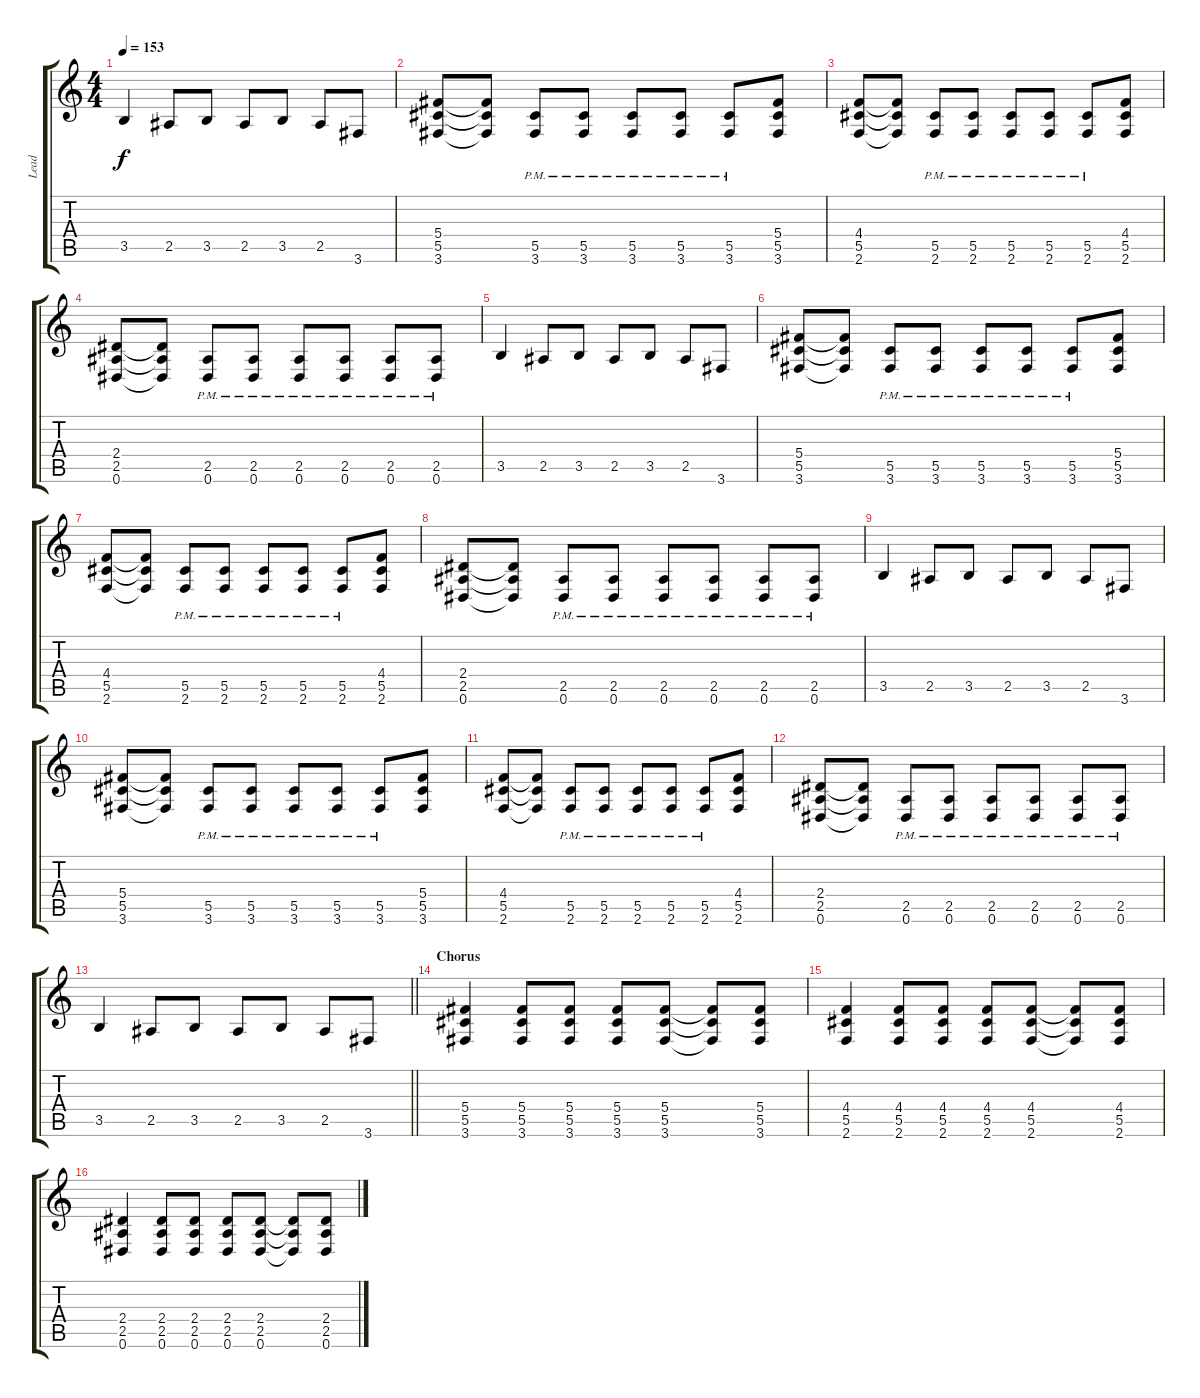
\track ("Lead" "Lead") {instrument overdrivenguitar}
\staff {score tabs}
\tuning (Eb4 Bb3 Gb3 Db3 Ab2 Eb2) {hide}
\ts (4 4)
\tempo 153
\clef g2
\ks c
3.5.4{dy f} 2.5.8 3.5.8 2.5.8 3.5.8 2.5.8 3.6.8 |
(5.4 5.5 3.6).8 (5.4{t} 5.5{t} 3.6{t}).8 (5.5{pm} 3.6{pm}).8 (5.5{pm} 3.6{pm}).8 (5.5{pm} 3.6{pm}).8 (5.5{pm} 3.6{pm}).8 (5.5{pm} 3.6{pm}).8 (5.4 5.5 3.6).8 |
(4.4 5.5 2.6).8 (4.4{t} 5.5{t} 2.6{t}).8 (5.5{pm} 2.6{pm}).8 (5.5{pm} 2.6{pm}).8 (5.5{pm} 2.6{pm}).8 (5.5{pm} 2.6{pm}).8 (5.5{pm} 2.6{pm}).8 (4.4 5.5 2.6).8 |
(2.4 2.5 0.6).8 (2.4{t} 2.5{t} 0.6{t}).8 (2.5{pm} 0.6{pm}).8 (2.5{pm} 0.6{pm}).8 (2.5{pm} 0.6{pm}).8 (2.5{pm} 0.6{pm}).8 (2.5{pm} 0.6{pm}).8 (2.5{pm} 0.6{pm}).8 |
3.5.4 2.5.8 3.5.8 2.5.8 3.5.8 2.5.8 3.6.8 |
(5.4 5.5 3.6).8 (5.4{t} 5.5{t} 3.6{t}).8 (5.5{pm} 3.6{pm}).8 (5.5{pm} 3.6{pm}).8 (5.5{pm} 3.6{pm}).8 (5.5{pm} 3.6{pm}).8 (5.5{pm} 3.6{pm}).8 (5.4 5.5 3.6).8 |
(4.4 5.5 2.6).8 (4.4{t} 5.5{t} 2.6{t}).8 (5.5{pm} 2.6{pm}).8 (5.5{pm} 2.6{pm}).8 (5.5{pm} 2.6{pm}).8 (5.5{pm} 2.6{pm}).8 (5.5{pm} 2.6{pm}).8 (4.4 5.5 2.6).8 |
(2.4 2.5 0.6).8 (2.4{t} 2.5{t} 0.6{t}).8 (2.5{pm} 0.6{pm}).8 (2.5{pm} 0.6{pm}).8 (2.5{pm} 0.6{pm}).8 (2.5{pm} 0.6{pm}).8 (2.5{pm} 0.6{pm}).8 (2.5{pm} 0.6{pm}).8 |
3.5.4 2.5.8 3.5.8 2.5.8 3.5.8 2.5.8 3.6.8 |
(5.4 5.5 3.6).8 (5.4{t} 5.5{t} 3.6{t}).8 (5.5{pm} 3.6{pm}).8 (5.5{pm} 3.6{pm}).8 (5.5{pm} 3.6{pm}).8 (5.5{pm} 3.6{pm}).8 (5.5{pm} 3.6{pm}).8 (5.4 5.5 3.6).8 |
(4.4 5.5 2.6).8 (4.4{t} 5.5{t} 2.6{t}).8 (5.5{pm} 2.6{pm}).8 (5.5{pm} 2.6{pm}).8 (5.5{pm} 2.6{pm}).8 (5.5{pm} 2.6{pm}).8 (5.5{pm} 2.6{pm}).8 (4.4 5.5 2.6).8 |
(2.4 2.5 0.6).8 (2.4{t} 2.5{t} 0.6{t}).8 (2.5{pm} 0.6{pm}).8 (2.5{pm} 0.6{pm}).8 (2.5{pm} 0.6{pm}).8 (2.5{pm} 0.6{pm}).8 (2.5{pm} 0.6{pm}).8 (2.5{pm} 0.6{pm}).8 |
\barLineRight lightlight
3.5.4 2.5.8 3.5.8 2.5.8 3.5.8 2.5.8 3.6.8 |
\section ("" "Chorus")
(5.4 5.5 3.6).4 (5.4 5.5 3.6).8 (5.4 5.5 3.6).8 (5.4 5.5 3.6).8 (5.4 5.5 3.6).8 (5.4{t} 5.5{t} 3.6{t}).8 (5.4 5.5 3.6).8 |
(4.4 5.5 2.6).4 (4.4 5.5 2.6).8 (4.4 5.5 2.6).8 (4.4 5.5 2.6).8 (4.4 5.5 2.6).8 (4.4{t} 5.5{t} 2.6{t}).8 (4.4 5.5 2.6).8 |
(2.4 2.5 0.6).4 (2.4 2.5 0.6).8 (2.4 2.5 0.6).8 (2.4 2.5 0.6).8 (2.4 2.5 0.6).8 (2.4{t} 2.5{t} 0.6{t}).8 (2.4 2.5 0.6).8
